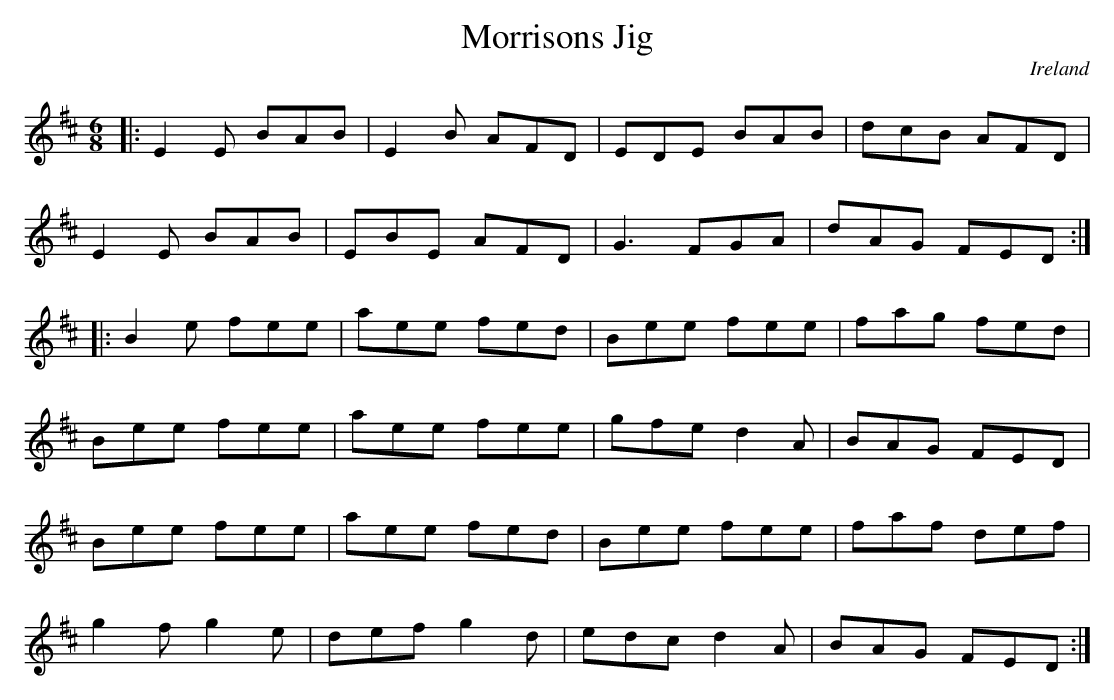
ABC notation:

X:1
T:Morrisons Jig
O:Ireland
M:6/8
K:EDor
|: E2E BAB | E2B AFD | EDE BAB | dcB AFD |
E2E BAB | EBE AFD | G3 FGA |  dAG FED  :|
|: B2e fee | aee fed | Bee fee |fag fed |
Bee fee | aee fee | gfe d2A | BAG FED |
Bee fee | aee fed | Bee fee | faf def |
g2f g2e | def g2d | edc d2A | BAG FED :|
